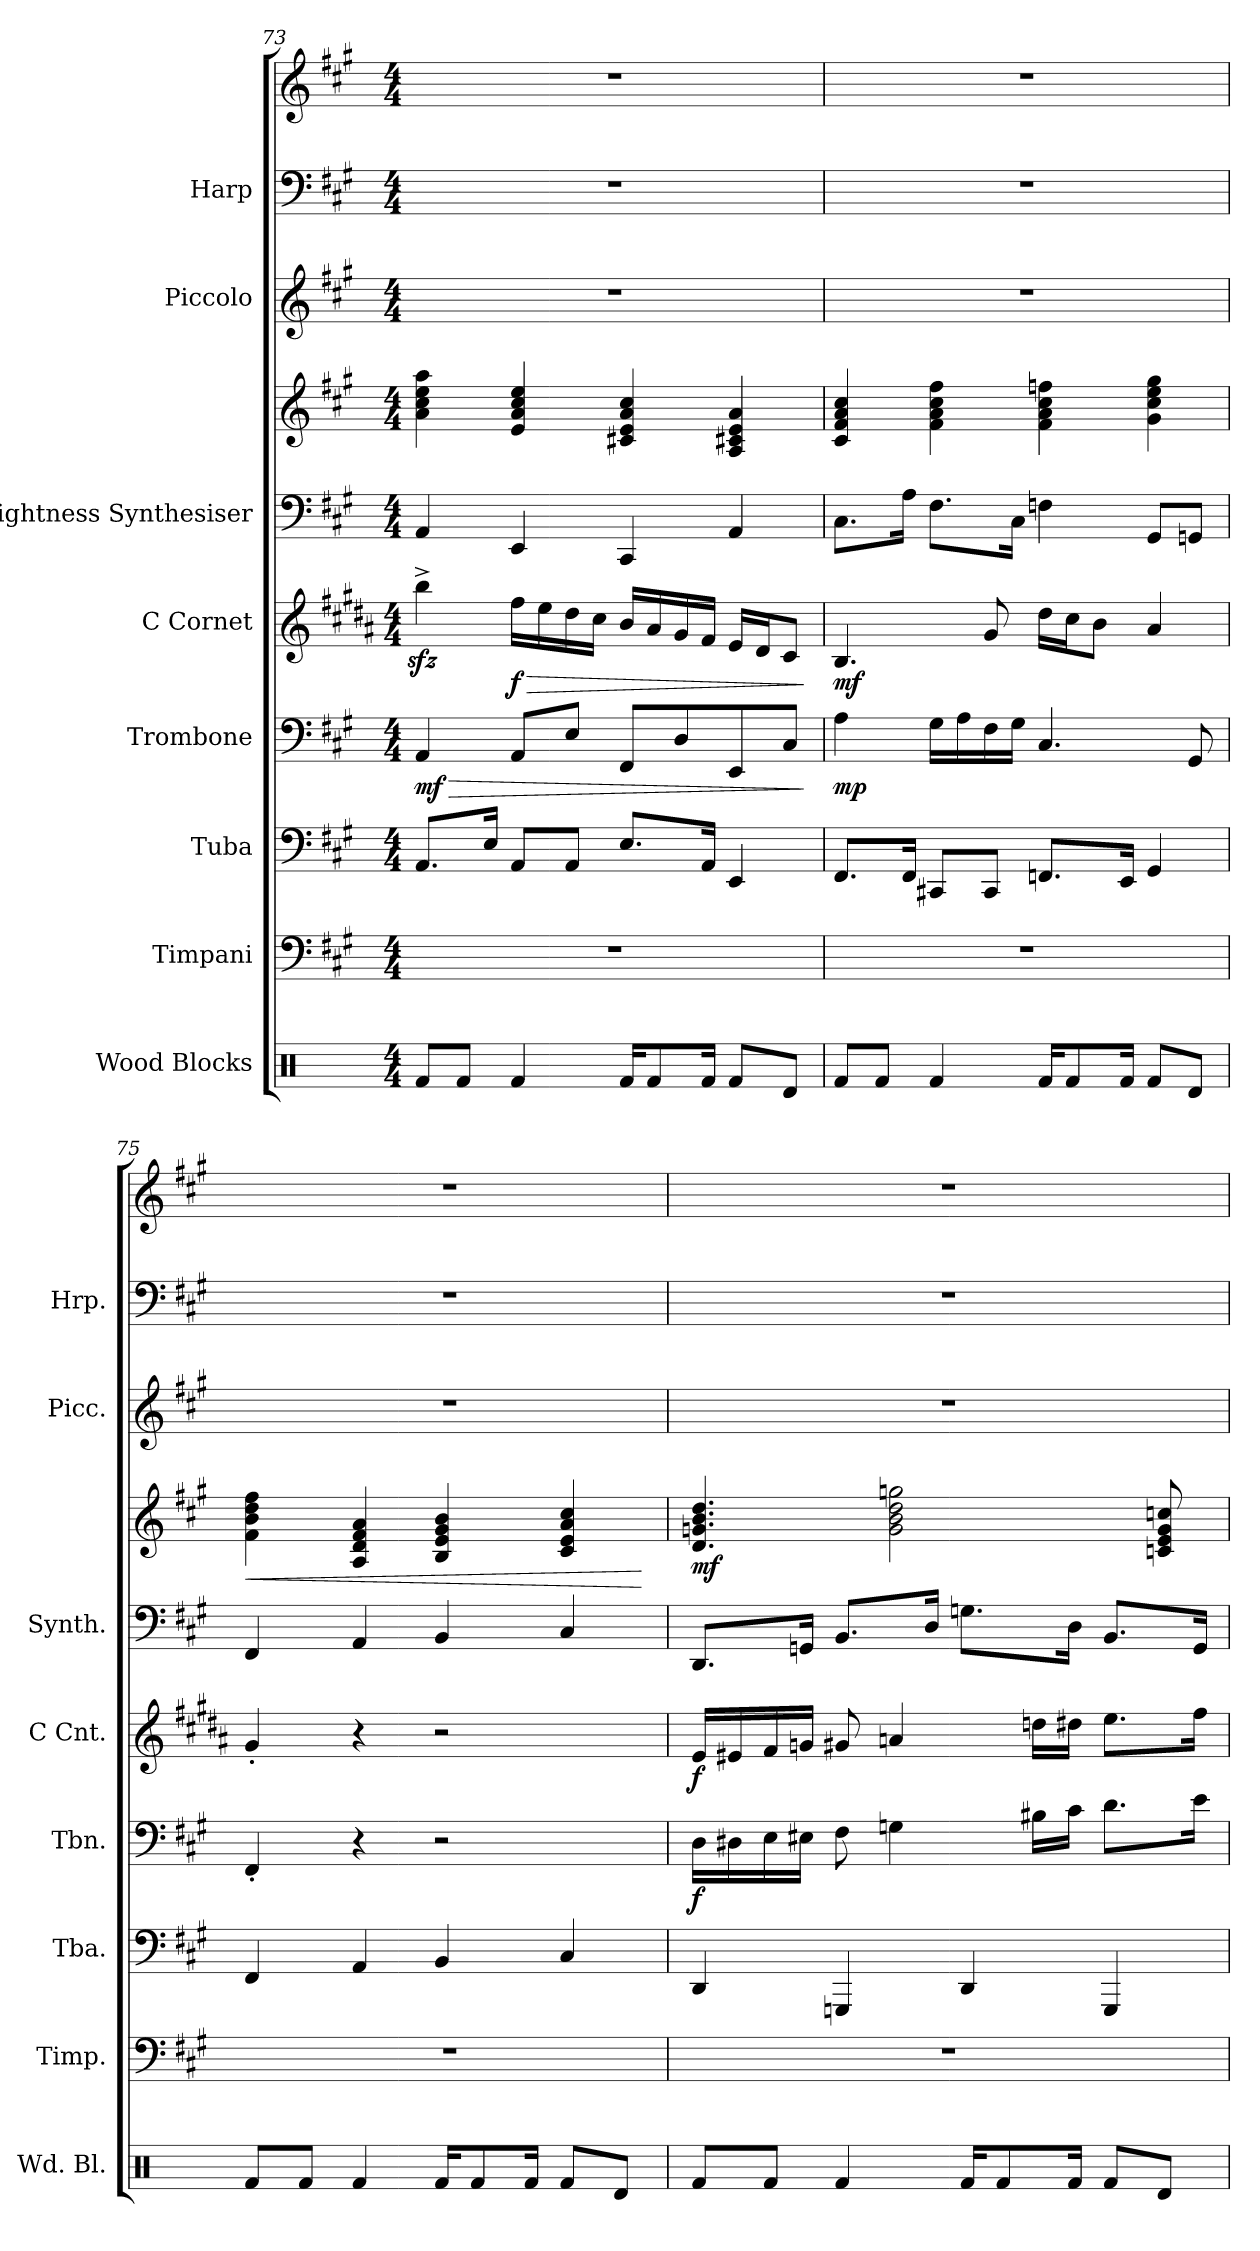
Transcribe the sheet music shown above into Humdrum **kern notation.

**kern	**kern	**kern	**kern	**dynam	**kern	**dynam	**kern	**kern	**dynam	**kern	**kern	**kern
*part8	*part7	*part6	*part5	*part5	*part4	*part4	*part3	*part3	*part3	*part2	*part1	*part1
*staff10	*staff9	*staff8	*staff7	*staff7	*staff6	*staff6	*staff5	*staff4	*staff4/5	*staff3	*staff2	*staff1
*I"Wood Blocks	*I"Timpani	*I"Tuba	*I"Trombone	*	*I"C Cornet	*	*I"Brightness Synthesiser	*	*	*I"Piccolo	*I"Harp	*
*I'Wd. Bl.	*I'Timp.	*I'Tba.	*I'Tbn.	*	*I'C Cnt.	*	*I'Synth.	*	*	*I'Picc.	*I'Hrp.	*
!!LO:PB:g=z
*clefX	*clefF4	*clefF4	*clefF4	*	*clefG2	*	*clefF4	*clefG2	*	*clefG2	*clefF4	*clefG2
*	*	*	*	*	*ITrd1c2	*	*	*	*	*ITrd-7c-12	*	*
*k[]	*k[f#c#g#]	*k[f#c#g#]	*k[f#c#g#]	*	*k[f#c#g#]	*	*k[f#c#g#]	*k[f#c#g#]	*	*k[f#c#g#]	*k[f#c#g#]	*k[f#c#g#]
*M4/4	*M4/4	*M4/4	*M4/4	*	*M4/4	*	*M4/4	*M4/4	*	*M4/4	*M4/4	*M4/4
=73	=73	=73	=73	=73	=73	=73	=73	=73	=73	=73	=73	=73
!	!	!	!	!LO:HP:b	!	!	!	!	!	!	!	!
!	!	!	!	!LO:DY:n=1:b	!	!	!	!	!	!	!	!
8Rf/L	1r	8.AA/L	4AA/	> mf	4aazz<^\	.	4AA/	4a\ 4cc#\ 4ee\ 4aa\	.	1r	1r	1r
8Rf/J	.	.	.	.	.	.	.	.	.	.	.	.
.	.	16E/Jk	.	.	.	.	.	.	.	.	.	.
!	!	!	!	!	!	!LO:HP:b	!	!	!	!	!	!
!	!	!	!	!	!	!LO:DY:n=1:b	!	!	!	!	!	!
4Rf/	.	8AA/L	8AA/L	.	16ee\LL	> f	4EE/	4e/ 4a/ 4cc#/ 4ee/	.	.	.	.
.	.	.	.	.	16dd\	.	.	.	.	.	.	.
.	.	8AA/J	8E/J	.	16cc#\	.	.	.	.	.	.	.
.	.	.	.	.	16b\JJ	.	.	.	.	.	.	.
16Rf/KL	.	8.E/L	8FF#/L	.	16a/LL	.	4CC#/	4c#X/ 4e/ 4a/ 4cc#/	.	.	.	.
8Rf/	.	.	.	.	16g#/	.	.	.	.	.	.	.
.	.	.	8D/	.	16f#/	.	.	.	.	.	.	.
16Rf/Jk	.	16AA/Jk	.	.	16e/JJ	.	.	.	.	.	.	.
8Rf/L	.	4EE/	8EE/	.	16d/LL	.	4AA/	4A/ 4c#X/ 4e/ 4a/	.	.	.	.
.	.	.	.	.	16c#/J	.	.	.	.	.	.	.
8Rd/J	.	.	8C#/J	.	8B/J	.	.	.	.	.	.	.
.	.	.	.	]	.	]	.	.	.	.	.	.
=74	=74	=74	=74	=74	=74	=74	=74	=74	=74	=74	=74	=74
!	!	!	!	!LO:DY:b	!	!LO:DY:b	!	!	!	!	!	!
8Rf/L	1r	8.FF#/L	4A\	mp	4.A/	mf	8.C#\L	4c#/ 4f#/ 4a/ 4cc#/	.	1r	1r	1r
8Rf/J	.	.	.	.	.	.	.	.	.	.	.	.
.	.	16FF#/Jk	.	.	.	.	16A\Jk	.	.	.	.	.
4Rf/	.	8CC#X/L	16G#\LL	.	.	.	8.F#\L	4f#\ 4a\ 4cc#\ 4ff#\	.	.	.	.
.	.	.	16A\	.	.	.	.	.	.	.	.	.
.	.	8CC#/J	16F#\	.	8f#/	.	.	.	.	.	.	.
.	.	.	16G#\JJ	.	.	.	16C#\Jk	.	.	.	.	.
16Rf/KL	.	8.FFn/L	4.C#/	.	16cc#\LL	.	4Fn\	4f#\ 4a\ 4cc#\ 4ffn\	.	.	.	.
8Rf/	.	.	.	.	16b\J	.	.	.	.	.	.	.
.	.	.	.	.	8a\J	.	.	.	.	.	.	.
16Rf/Jk	.	16EE/Jk	.	.	.	.	.	.	.	.	.	.
8Rf/L	.	4GG#/	.	.	4g#/	.	8GG#/L	4g#\ 4cc#\ 4ee\ 4gg#\	.	.	.	.
8Rd/J	.	.	8GG#/	.	.	.	8GGn/J	.	.	.	.	.
=75	=75	=75	=75	=75	=75	=75	=75	=75	=75	=75	=75	=75
!	!	!	!	!	!	!	!	!	!LO:HP:b	!	!	!
8Rf/L	1r	4FF#/	4FF#'/	.	4f#'/	.	4FF#/	4f#\ 4b\ 4dd\ 4ff#\	<	1r	1r	1r
8Rf/J	.	.	.	.	.	.	.	.	.	.	.	.
4Rf/	.	4AA/	4r	.	4r	.	4AA/	4A/ 4d/ 4f#/ 4a/	.	.	.	.
16Rf/KL	.	4BB/	2r	.	2r	.	4BB/	4B/ 4e/ 4g#/ 4b/	.	.	.	.
8Rf/	.	.	.	.	.	.	.	.	.	.	.	.
16Rf/Jk	.	.	.	.	.	.	.	.	.	.	.	.
8Rf/L	.	4C#/	.	.	.	.	4C#/	4c#/ 4e/ 4a/ 4cc#/	.	.	.	.
8Rd/J	.	.	.	.	.	.	.	.	.	.	.	.
.	.	.	.	.	.	.	.	.	[	.	.	.
!!LO:PB:g=z
=76	=76	=76	=76	=76	=76	=76	=76	=76	=76	=76	=76	=76
!	!	!	!	!LO:DY:b	!	!LO:DY:b	!	!	!LO:DY:b	!	!	!
8Rf/L	1r	4DD/	16D\LL	f	16d/LL	f	8.DD/L	4.d/ 4.gn/ 4.b/ 4.dd/	mf	1r	1r	1r
.	.	.	16D#X\	.	16d#X/	.	.	.	.	.	.	.
8Rf/J	.	.	16E\	.	16e/	.	.	.	.	.	.	.
.	.	.	16E#X\JJ	.	16fn/JJ	.	16GGn/Jk	.	.	.	.	.
4Rf/	.	4GGGn/	8F#\	.	8f#X/	.	8.BB/L	.	.	.	.	.
.	.	.	4Gn\	.	4gn/	.	.	2g\ 2b\ 2dd\ 2ggn\	.	.	.	.
.	.	.	.	.	.	.	16D/Jk	.	.	.	.	.
16Rf/KL	.	4DD/	.	.	.	.	8.Gn\L	.	.	.	.	.
8Rf/	.	.	.	.	.	.	.	.	.	.	.	.
.	.	.	16B#X\LL	.	16ccn\LL	.	.	.	.	.	.	.
16Rf/Jk	.	.	16c#\JJ	.	16cc#X\JJ	.	16D\Jk	.	.	.	.	.
8Rf/L	.	4GGG/	8.d\L	.	8.dd\L	.	8.BB/L	.	.	.	.	.
8Rd/J	.	.	.	.	.	.	.	8cn/ 8e/ 8g/ 8ccn/	.	.	.	.
.	.	.	16e\Jk	.	16ee\Jk	.	16GG/Jk	.	.	.	.	.
=	=	=	=	=	=	=	=	=	=	=	=	=
*-	*-	*-	*-	*-	*-	*-	*-	*-	*-	*-	*-	*-
